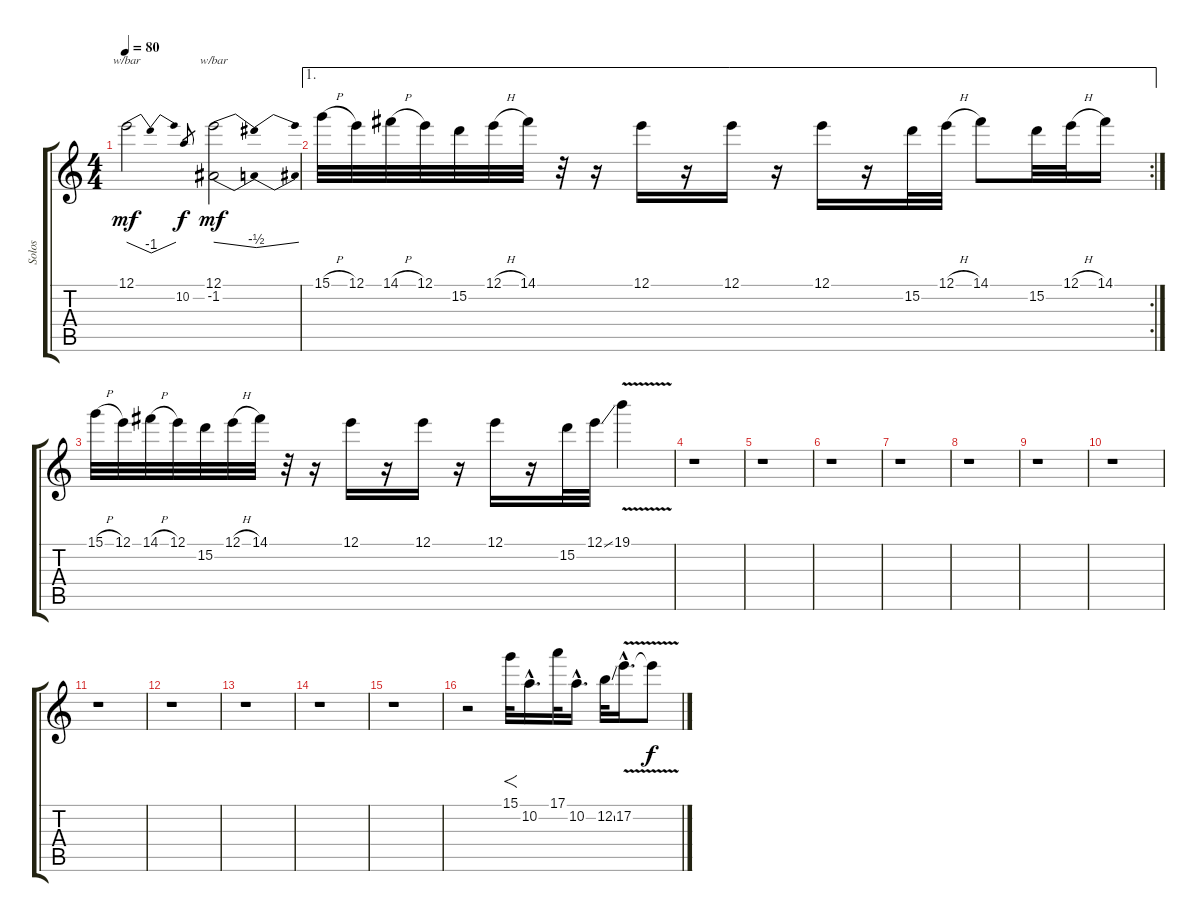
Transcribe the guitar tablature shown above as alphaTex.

\track ("Solos" "Solos") {instrument overdrivenguitar}
\staff {score tabs}
\tuning (E4 B3 G3 D3 A2 E2) {hide}
\ts (4 4)
\tempo 80
\clef g2
\ks c
12.1.2{tbe (dip default 0 0 30 -4 60 0) dy mf} 10.2.8{gr dy f} (12.1 -1.2).2{tbe (dip default 0 0 30 -2 60 0) dy mf} |
\ae 1
\rc 2
15.1{h}.32 12.1.32 14.1{h}.32 12.1.32 15.2.32 12.1{h}.32 14.1.32 r.32 r.16 12.1.16 r.16 12.1.16 r.16 12.1.16 r.16 15.2.32 12.1{h}.32 14.1.8 15.2.32 12.1{h}.32 14.1.16 |
15.1{h}.32 12.1.32 14.1{h}.32 12.1.32 15.2.32 12.1{h}.32 14.1.32 r.32 r.16 12.1.16 r.16 12.1.16 r.16 12.1.16 r.16 15.2.32 12.1{ss}.32 19.1{v}.4 |
r.1 |
r.1 |
r.1 |
r.1 |
r.1 |
r.1 |
r.1 |
r.1 |
r.1 |
r.1 |
r.1 |
r.1 |
r.2 15.1.32{f} 10.2{hac}.16{d} 17.1.32 10.2{hac}.16{d} 12.2{ss}.32 17.2{v hac}.16{d} 17.2{t}.8{dy f}
